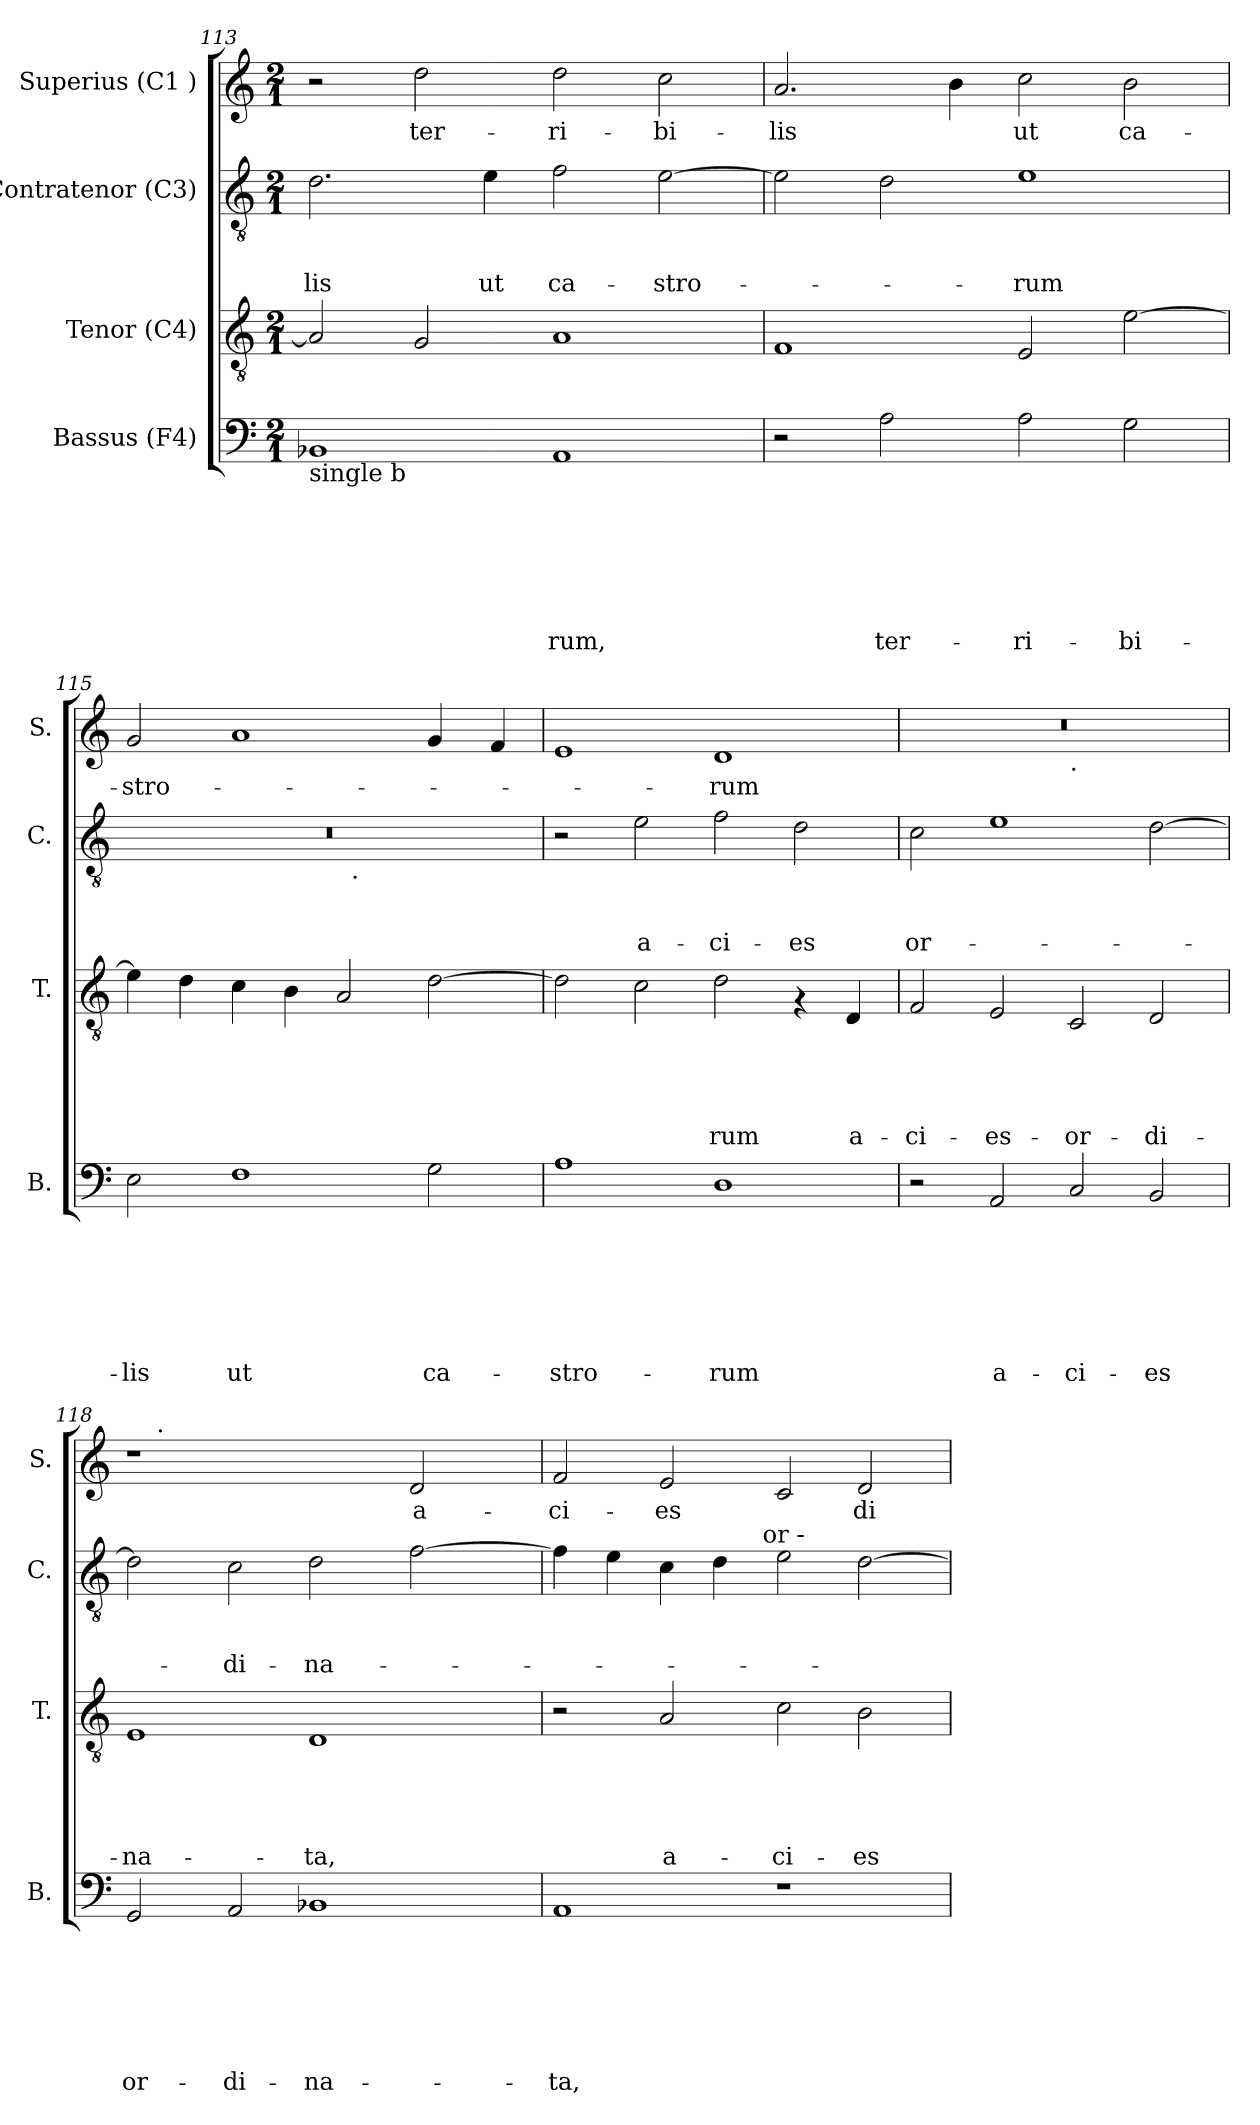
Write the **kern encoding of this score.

**kern	**text	**text	**text	**text	**text	**text	**text	**kern	**text	**text	**text	**text	**text	**kern	**text	**text	**text	**kern	**text
*part4	*part4	*part4	*part4	*part4	*part4	*part4	*part4	*part3	*part3	*part3	*part3	*part3	*part3	*part2	*part2	*part2	*part2	*part1	*part1
*staff4	*staff4	*staff4	*staff4	*staff4	*staff4	*staff4	*staff4	*staff3	*staff3	*staff3	*staff3	*staff3	*staff3	*staff2	*staff2	*staff2	*staff2	*staff1	*staff1
*I"Bassus (F4)	*	*	*	*	*	*	*	*I"Tenor (C4)	*	*	*	*	*	*I"Contratenor (C3)	*	*	*	*I"Superius (C1 )	*
*I'B.	*	*	*	*	*	*	*	*I'T.	*	*	*	*	*	*I'C.	*	*	*	*I'S.	*
*clefF4	*	*	*	*	*	*	*	*clefGv2	*	*	*	*	*	*clefGv2	*	*	*	*clefG2	*
*k[]	*	*	*	*	*	*	*	*k[]	*	*	*	*	*	*k[]	*	*	*	*k[]	*
*C:	*	*	*	*	*	*	*	*C:	*	*	*	*	*	*C:	*	*	*	*C:	*
*M2/1	*	*	*	*	*	*	*	*M2/1	*	*	*	*	*	*M2/1	*	*	*	*M2/1	*
=113	=113	=113	=113	=113	=113	=113	=113	=113	=113	=113	=113	=113	=113	=113	=113	=113	=113	=113	=113
!LO:TX:b:t=single b	!	!	!	!	!	!	!	!	!	!	!	!	!	!	!	!	!	!	!
!	!	!	!	!	!	!	!	!	!	!	!	!	!	!	!	!	!LO:LY:b:rj	!	!
1BB-	.	.	.	.	.	.	.	2A/]	.	.	.	.	.	2.d\	.	.	-lis	2r	.
!	!	!	!	!	!	!	!	!	!	!	!	!	!	!	!	!	!	!	!LO:LY:b:rj
.	.	.	.	.	.	.	.	2G/	.	.	.	.	.	.	.	.	.	2dd\	ter-
!	!	!	!	!	!	!	!	!	!	!	!	!	!	!	!	!	!LO:LY:b:rj	!	!
.	.	.	.	.	.	.	.	.	.	.	.	.	.	4e\	.	.	ut	.	.
!	!	!	!	!	!	!	!LO:LY:b	!	!	!	!	!	!	!	!	!	!LO:LY:b:rj	!	!LO:LY:b:rj
1AA	.	.	.	.	.	.	-rum,	1A	.	.	.	.	.	2f\	.	.	ca-	2dd\	-ri-
!	!	!	!	!	!	!	!	!	!	!	!	!	!	!	!	!	!LO:LY:b:rj	!	!LO:LY:b:rj
.	.	.	.	.	.	.	.	.	.	.	.	.	.	[>2e\	.	.	-stro-	2cc\	-bi-
=114	=114	=114	=114	=114	=114	=114	=114	=114	=114	=114	=114	=114	=114	=114	=114	=114	=114	=114	=114
!	!	!	!	!	!	!	!	!	!	!	!	!	!	!	!	!	!	!	!LO:LY:b:rj
2r	.	.	.	.	.	.	.	1F	.	.	.	.	.	2e\]	.	.	.	2.a/	-lis
!	!	!	!	!	!	!	!LO:LY:b	!	!	!	!	!	!	!	!	!	!	!	!
2A\	.	.	.	.	.	.	ter-	.	.	.	.	.	.	2d\	.	.	.	.	.
.	.	.	.	.	.	.	.	.	.	.	.	.	.	.	.	.	.	4b\	.
!	!	!	!	!	!	!	!LO:LY:b	!	!	!	!	!	!	!	!	!	!LO:LY:b:rj	!	!LO:LY:b:rj
2A\	.	.	.	.	.	.	-ri-	2E/	.	.	.	.	.	1e	.	.	-rum	2cc\	ut
!	!	!	!	!	!	!	!LO:LY:b	!	!	!	!	!	!	!	!	!	!	!	!LO:LY:b:rj
2G\	.	.	.	.	.	.	-bi-	[<2e\	.	.	.	.	.	.	.	.	.	2b\	ca-
!!LO:LB:g=z
=115	=115	=115	=115	=115	=115	=115	=115	=115	=115	=115	=115	=115	=115	=115	=115	=115	=115	=115	=115
!	!	!	!	!	!	!	!LO:LY:b	!	!	!	!	!	!	!	!	!	!	!	!LO:LY:b:rj
*	*	*	*	*	*	*	*	*	*	*	*	*	*	*^	*	*	*	*	*
2E\	.	.	.	.	.	.	-lis	4e\]	.	.	.	.	.	0r	1ryy	.	.	.	2g/	-stro-
.	.	.	.	.	.	.	.	4d\	.	.	.	.	.	.	.	.	.	.	.	.
!	!	!	!	!	!	!	!LO:LY:b	!	!	!	!	!	!	!	!	!	!	!	!	!
1F	.	.	.	.	.	.	ut	4c\	.	.	.	.	.	.	.	.	.	.	1a	.
.	.	.	.	.	.	.	.	4B\	.	.	.	.	.	.	.	.	.	.	.	.
.	.	.	.	.	.	.	.	2A/	.	.	.	.	.	.	32ryy	.	.	.	.	.
!	!	!	!	!	!	!	!	!	!	!	!	!	!	!	!LO:TX:b:t=.	!	!	!	!	!
.	.	.	.	.	.	.	.	.	.	.	.	.	.	.	2ryy	.	.	.	.	.
!	!	!	!	!	!	!	!LO:LY:b	!	!	!	!	!	!	!	!	!	!	!	!	!
2G\	.	.	.	.	.	.	ca-	[>2d\	.	.	.	.	.	.	.	.	.	.	4g/	.
.	.	.	.	.	.	.	.	.	.	.	.	.	.	.	4...ryy	.	.	.	.	.
.	.	.	.	.	.	.	.	.	.	.	.	.	.	.	.	.	.	.	4f/	.
=116	=116	=116	=116	=116	=116	=116	=116	=116	=116	=116	=116	=116	=116	=116	=116	=116	=116	=116	=116	=116
!	!	!	!	!	!	!	!LO:LY:b	!	!	!	!	!	!	!	!	!	!	!	!	!
*	*	*	*	*	*	*	*	*	*	*	*	*	*	*v	*v	*	*	*	*	*
1A	.	.	.	.	.	.	-stro-	2d\]	.	.	.	.	.	2r	.	.	.	1e	.
!	!	!	!	!	!	!	!	!	!	!	!	!	!	!	!	!	!LO:LY:b:rj	!	!
.	.	.	.	.	.	.	.	2c\	.	.	.	.	.	2e\	.	.	a-	.	.
!	!	!	!	!	!	!	!LO:LY:b	!	!	!	!	!	!LO:LY:b:rj	!	!	!	!LO:LY:b:rj	!	!LO:LY:b:rj
1D	.	.	.	.	.	.	-rum	2d\	.	.	.	.	-rum	2f\	.	.	-ci-	1d	-rum
!	!	!	!	!	!	!	!	!	!	!	!	!	!	!	!	!	!LO:LY:b:rj	!	!
.	.	.	.	.	.	.	.	4rF	.	.	.	.	.	2d\	.	.	-es	.	.
!	!	!	!	!	!	!	!	!	!	!	!	!	!LO:LY:b:rj	!	!	!	!	!	!
.	.	.	.	.	.	.	.	4D/	.	.	.	.	a-	.	.	.	.	.	.
=117	=117	=117	=117	=117	=117	=117	=117	=117	=117	=117	=117	=117	=117	=117	=117	=117	=117	=117	=117
!	!	!	!	!	!	!	!	!	!	!	!	!	!LO:LY:b:rj	!	!	!	!LO:LY:b:rj	!	!
*	*	*	*	*	*	*	*	*	*	*	*	*	*	*	*	*	*	*^	*
2r	.	.	.	.	.	.	.	2F/	.	.	.	.	-ci-	2c\	.	.	or-	0r	1ryy	.
!	!	!	!	!	!	!	!LO:LY:b	!	!	!	!	!	!LO:LY:b:rj	!	!	!	!	!	!	!
2AA/	.	.	.	.	.	.	a-	2E/	.	.	.	.	-es-	1e	.	.	.	.	.	.
!	!	!	!	!	!	!	!	!	!	!	!	!	!	!	!	!	!	!	!LO:TX:b:t=.	!
!	!	!	!	!	!	!	!LO:LY:b	!	!	!	!	!	!LO:LY:b:rj	!	!	!	!	!	!	!
2C/	.	.	.	.	.	.	-ci-	2C/	.	.	.	.	-or-	.	.	.	.	.	1ryy	.
!	!	!	!	!	!	!	!LO:LY:b	!	!	!	!	!	!LO:LY:b:rj	!	!	!	!	!	!	!
2BB/	.	.	.	.	.	.	-es	2D/	.	.	.	.	-di-	[>2d\	.	.	.	.	.	.
=118	=118	=118	=118	=118	=118	=118	=118	=118	=118	=118	=118	=118	=118	=118	=118	=118	=118	=118	=118	=118
!	!	!	!	!	!	!	!LO:LY:b	!	!	!	!	!	!LO:LY:b:rj	!	!	!	!	!	!	!
2GG/	.	.	.	.	.	.	or-	1E	.	.	.	.	-na-	2d\]	.	.	.	1r	16.ryy	.
!	!	!	!	!	!	!	!	!	!	!	!	!	!	!	!	!	!	!	!LO:TX:a:t=.	!
.	.	.	.	.	.	.	.	.	.	.	.	.	.	.	.	.	.	.	1ryy	.
!	!	!	!	!	!	!	!LO:LY:b	!	!	!	!	!	!	!	!	!	!LO:LY:b:rj	!	!	!
2AA/	.	.	.	.	.	.	-di-	.	.	.	.	.	.	2c\	.	.	-di-	.	.	.
!	!	!	!	!	!	!	!LO:LY:b	!	!	!	!	!	!LO:LY:b:rj	!	!	!	!LO:LY:b:rj	!	!	!
1BB-X	.	.	.	.	.	.	-na-	1D	.	.	.	.	-ta,	2d\	.	.	-na-	2ryy	.	.
.	.	.	.	.	.	.	.	.	.	.	.	.	.	.	.	.	.	.	2ryy	.
!	!	!	!	!	!	!	!	!	!	!	!	!	!	!	!	!	!	!	!	!LO:LY:b:rj
.	.	.	.	.	.	.	.	.	.	.	.	.	.	[<2f\	.	.	.	2d/	.	a-
.	.	.	.	.	.	.	.	.	.	.	.	.	.	.	.	.	.	.	4ryy	.
.	.	.	.	.	.	.	.	.	.	.	.	.	.	.	.	.	.	.	8ryy	.
.	.	.	.	.	.	.	.	.	.	.	.	.	.	.	.	.	.	.	32ryy	.
!!LO:PB:g=z
=119	=119	=119	=119	=119	=119	=119	=119	=119	=119	=119	=119	=119	=119	=119	=119	=119	=119	=119	=119	=119
!	!	!	!	!	!	!	!LO:LY:b	!	!	!	!	!	!	!	!	!	!	!	!	!LO:LY:b:rj
*	*	*	*	*	*	*	*	*	*	*	*	*	*	*^	*	*	*	*v	*v	*
1AA	.	.	.	.	.	.	-ta,	2r	.	.	.	.	.	4f\]	2ryy	.	.	.	2f/	-ci-
.	.	.	.	.	.	.	.	.	.	.	.	.	.	4e\	.	.	.	.	.	.
!	!	!	!	!	!	!	!	!	!	!	!	!	!LO:LY:b:rj	!	!	!	!	!	!	!LO:LY:b:rj
.	.	.	.	.	.	.	.	2A/	.	.	.	.	a-	4c\	4...ryy	.	.	.	2e/	-es
.	.	.	.	.	.	.	.	.	.	.	.	.	.	4d\	.	.	.	.	.	.
!	!	!	!	!	!	!	!	!	!	!	!	!	!	!	!LO:TX:a:t=or -	!	!	!	!	!
.	.	.	.	.	.	.	.	.	.	.	.	.	.	.	1ryy	.	.	.	.	.
!	!	!	!	!	!	!	!	!	!	!	!	!	!LO:LY:b:rj	!	!	!	!	!	!	!
1r	.	.	.	.	.	.	.	2c\	.	.	.	.	-ci-	2e\	.	.	.	.	2c/	.
!	!	!	!	!	!	!	!	!	!	!	!	!	!LO:LY:b:rj	!	!	!	!	!	!	!LO:LY:b:rj
.	.	.	.	.	.	.	.	2B\	.	.	.	.	-es	[>2d\	.	.	.	.	2d/	di-
.	.	.	.	.	.	.	.	.	.	.	.	.	.	.	32ryy	.	.	.	.	.
*	*	*	*	*	*	*	*	*	*	*	*	*	*	*v	*v	*	*	*	*	*
=	=	=	=	=	=	=	=	=	=	=	=	=	=	=	=	=	=	=	=
*-	*-	*-	*-	*-	*-	*-	*-	*-	*-	*-	*-	*-	*-	*-	*-	*-	*-	*-	*-
